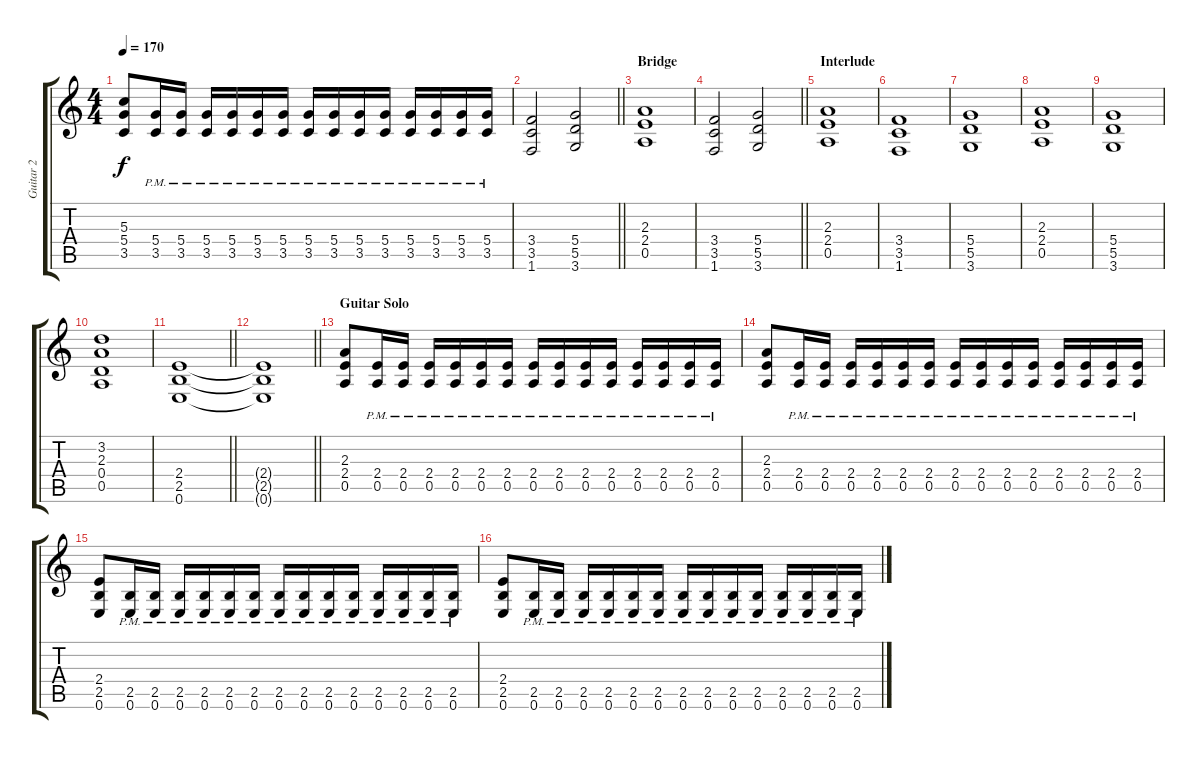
\track ("Guitar 2" "Guitar 2") {instrument distortionguitar}
\staff {score tabs}
\tuning (E4 B3 G3 D3 A2 E2) {hide}
\ts (4 4)
\tempo 170
\clef g2
\ks c
(5.3 5.4 3.5).8{dy f} (5.4{pm} 3.5{pm}).16 (5.4{pm} 3.5{pm}).16 (5.4{pm} 3.5{pm}).16 (5.4{pm} 3.5{pm}).16 (5.4{pm} 3.5{pm}).16 (5.4{pm} 3.5{pm}).16 (5.4{pm} 3.5{pm}).16 (5.4{pm} 3.5{pm}).16 (5.4{pm} 3.5{pm}).16 (5.4{pm} 3.5{pm}).16 (5.4{pm} 3.5{pm}).16 (5.4{pm} 3.5{pm}).16 (5.4{pm} 3.5{pm}).16 (5.4{pm} 3.5{pm}).16 |
\barLineRight lightlight
(3.4 3.5 1.6).2 (5.4 5.5 3.6).2 |
\section ("" "Bridge")
(2.3 2.4 0.5).1 |
\barLineRight lightlight
(3.4 3.5 1.6).2 (5.4 5.5 3.6).2 |
\section ("" "Interlude")
(2.3 2.4 0.5).1 |
(3.4 3.5 1.6).1 |
(5.4 5.5 3.6).1 |
(2.3 2.4 0.5).1 |
(5.4 5.5 3.6).1 |
(3.2 2.3 0.4 0.5).1 |
\barLineRight lightlight
(2.4 2.5 0.6).1 |
\barLineRight lightlight
(2.4{t} 2.5{t} 0.6{t}).1 |
\section ("" "Guitar Solo")
(2.3 2.4 0.5).8{balance 8} (2.4{pm} 0.5{pm}).16 (2.4{pm} 0.5{pm}).16 (2.4{pm} 0.5{pm}).16 (2.4{pm} 0.5{pm}).16 (2.4{pm} 0.5{pm}).16 (2.4{pm} 0.5{pm}).16 (2.4{pm} 0.5{pm}).16 (2.4{pm} 0.5{pm}).16 (2.4{pm} 0.5{pm}).16 (2.4{pm} 0.5{pm}).16 (2.4{pm} 0.5{pm}).16 (2.4{pm} 0.5{pm}).16 (2.4{pm} 0.5{pm}).16 (2.4{pm} 0.5{pm}).16 |
(2.3 2.4 0.5).8 (2.4{pm} 0.5{pm}).16 (2.4{pm} 0.5{pm}).16 (2.4{pm} 0.5{pm}).16 (2.4{pm} 0.5{pm}).16 (2.4{pm} 0.5{pm}).16 (2.4{pm} 0.5{pm}).16 (2.4{pm} 0.5{pm}).16 (2.4{pm} 0.5{pm}).16 (2.4{pm} 0.5{pm}).16 (2.4{pm} 0.5{pm}).16 (2.4{pm} 0.5{pm}).16 (2.4{pm} 0.5{pm}).16 (2.4{pm} 0.5{pm}).16 (2.4{pm} 0.5{pm}).16 |
(2.4 2.5 0.6).8 (2.5{pm} 0.6{pm}).16 (2.5{pm} 0.6{pm}).16 (2.5{pm} 0.6{pm}).16 (2.5{pm} 0.6{pm}).16 (2.5{pm} 0.6{pm}).16 (2.5{pm} 0.6{pm}).16 (2.5{pm} 0.6{pm}).16 (2.5{pm} 0.6{pm}).16 (2.5{pm} 0.6{pm}).16 (2.5{pm} 0.6{pm}).16 (2.5{pm} 0.6{pm}).16 (2.5{pm} 0.6{pm}).16 (2.5{pm} 0.6{pm}).16 (2.5{pm} 0.6{pm}).16 |
(2.4 2.5 0.6).8 (2.5{pm} 0.6{pm}).16 (2.5{pm} 0.6{pm}).16 (2.5{pm} 0.6{pm}).16 (2.5{pm} 0.6{pm}).16 (2.5{pm} 0.6{pm}).16 (2.5{pm} 0.6{pm}).16 (2.5{pm} 0.6{pm}).16 (2.5{pm} 0.6{pm}).16 (2.5{pm} 0.6{pm}).16 (2.5{pm} 0.6{pm}).16 (2.5{pm} 0.6{pm}).16 (2.5{pm} 0.6{pm}).16 (2.5{pm} 0.6{pm}).16 (2.5{pm} 0.6{pm}).16
